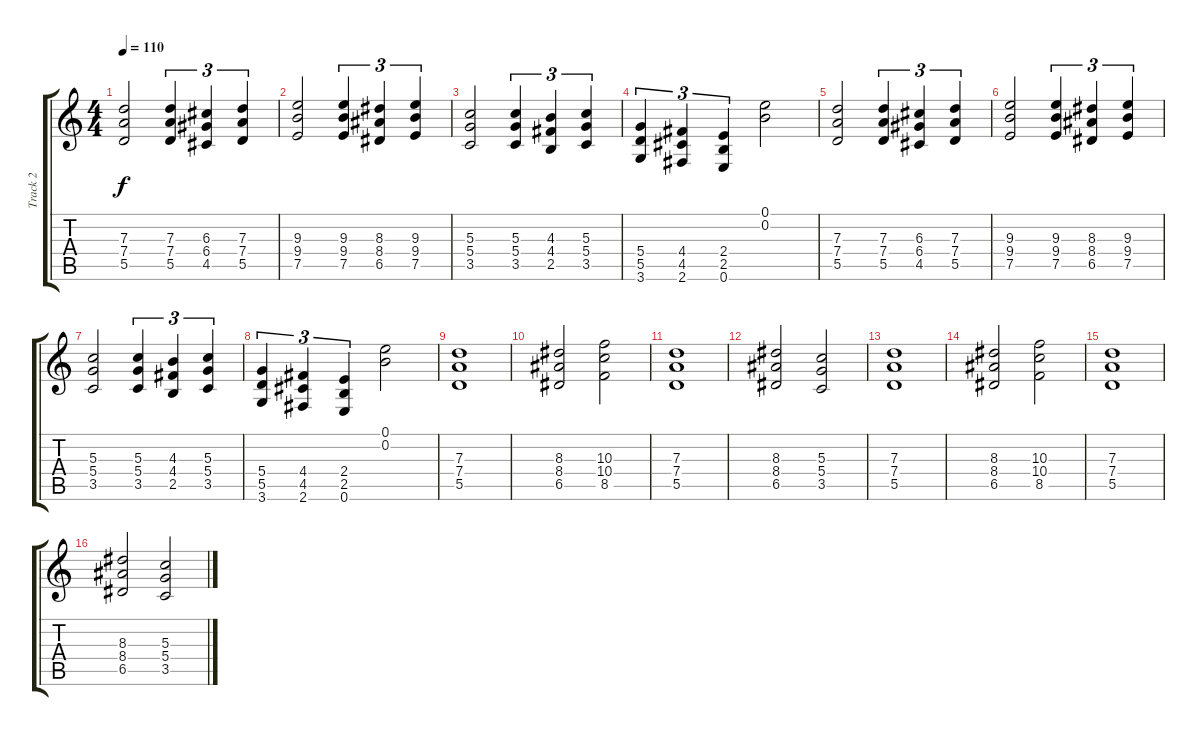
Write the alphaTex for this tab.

\track ("Track 2" "Track 2") {instrument distortionguitar}
\staff {score tabs}
\tuning (E4 B3 G3 D3 A2 E2) {hide}
\ts (4 4)
\tempo 110
\clef g2
\ks c
(7.3 7.4 5.5).2{dy f} (7.3 7.4 5.5).4{tu (3 2)} (6.3 6.4 4.5).4{tu (3 2)} (7.3 7.4 5.5).4{tu (3 2)} |
(9.3 9.4 7.5).2 (9.3 9.4 7.5).4{tu (3 2)} (8.3 8.4 6.5).4{tu (3 2)} (9.3 9.4 7.5).4{tu (3 2)} |
(5.3 5.4 3.5).2 (5.3 5.4 3.5).4{tu (3 2)} (4.3 4.4 2.5).4{tu (3 2)} (5.3 5.4 3.5).4{tu (3 2)} |
(5.4 5.5 3.6).4{tu (3 2)} (4.4 4.5 2.6).4{tu (3 2)} (2.4 2.5 0.6).4{tu (3 2)} (0.1 0.2).2 |
(7.3 7.4 5.5).2 (7.3 7.4 5.5).4{tu (3 2)} (6.3 6.4 4.5).4{tu (3 2)} (7.3 7.4 5.5).4{tu (3 2)} |
(9.3 9.4 7.5).2 (9.3 9.4 7.5).4{tu (3 2)} (8.3 8.4 6.5).4{tu (3 2)} (9.3 9.4 7.5).4{tu (3 2)} |
(5.3 5.4 3.5).2 (5.3 5.4 3.5).4{tu (3 2)} (4.3 4.4 2.5).4{tu (3 2)} (5.3 5.4 3.5).4{tu (3 2)} |
(5.4 5.5 3.6).4{tu (3 2)} (4.4 4.5 2.6).4{tu (3 2)} (2.4 2.5 0.6).4{tu (3 2)} (0.1 0.2).2 |
(7.3 7.4 5.5).1 |
(8.3 8.4 6.5).2 (10.3 10.4 8.5).2 |
(7.3 7.4 5.5).1 |
(8.3 8.4 6.5).2 (5.3 5.4 3.5).2 |
(7.3 7.4 5.5).1 |
(8.3 8.4 6.5).2 (10.3 10.4 8.5).2 |
(7.3 7.4 5.5).1 |
(8.3 8.4 6.5).2 (5.3 5.4 3.5).2
